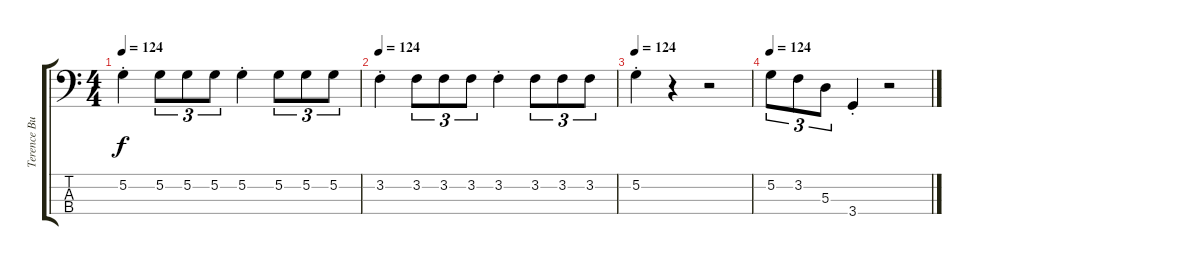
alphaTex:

\track ("Terence Butler" "Terence Bu") {instrument electricbassfinger}
\staff {score tabs}
\tuning (G2 D2 A1 E1) {hide}
\ts (4 4)
\tempo 124
\clef f4
\ks c
5.2{st}.4{dy f} 5.2.8{tu (3 2)} 5.2.8{tu (3 2)} 5.2.8{tu (3 2)} 5.2{st}.4 5.2.8{tu (3 2)} 5.2.8{tu (3 2)} 5.2.8{tu (3 2)} |
\tempo 124
3.2{st}.4 3.2.8{tu (3 2)} 3.2.8{tu (3 2)} 3.2.8{tu (3 2)} 3.2{st}.4 3.2.8{tu (3 2)} 3.2.8{tu (3 2)} 3.2.8{tu (3 2)} |
\tempo 124
5.2{st}.4 r.4 r.2 |
\tempo 124
5.2.8{tu (3 2)} 3.2.8{tu (3 2)} 5.3.8{tu (3 2)} 3.4{st}.4 r.2
